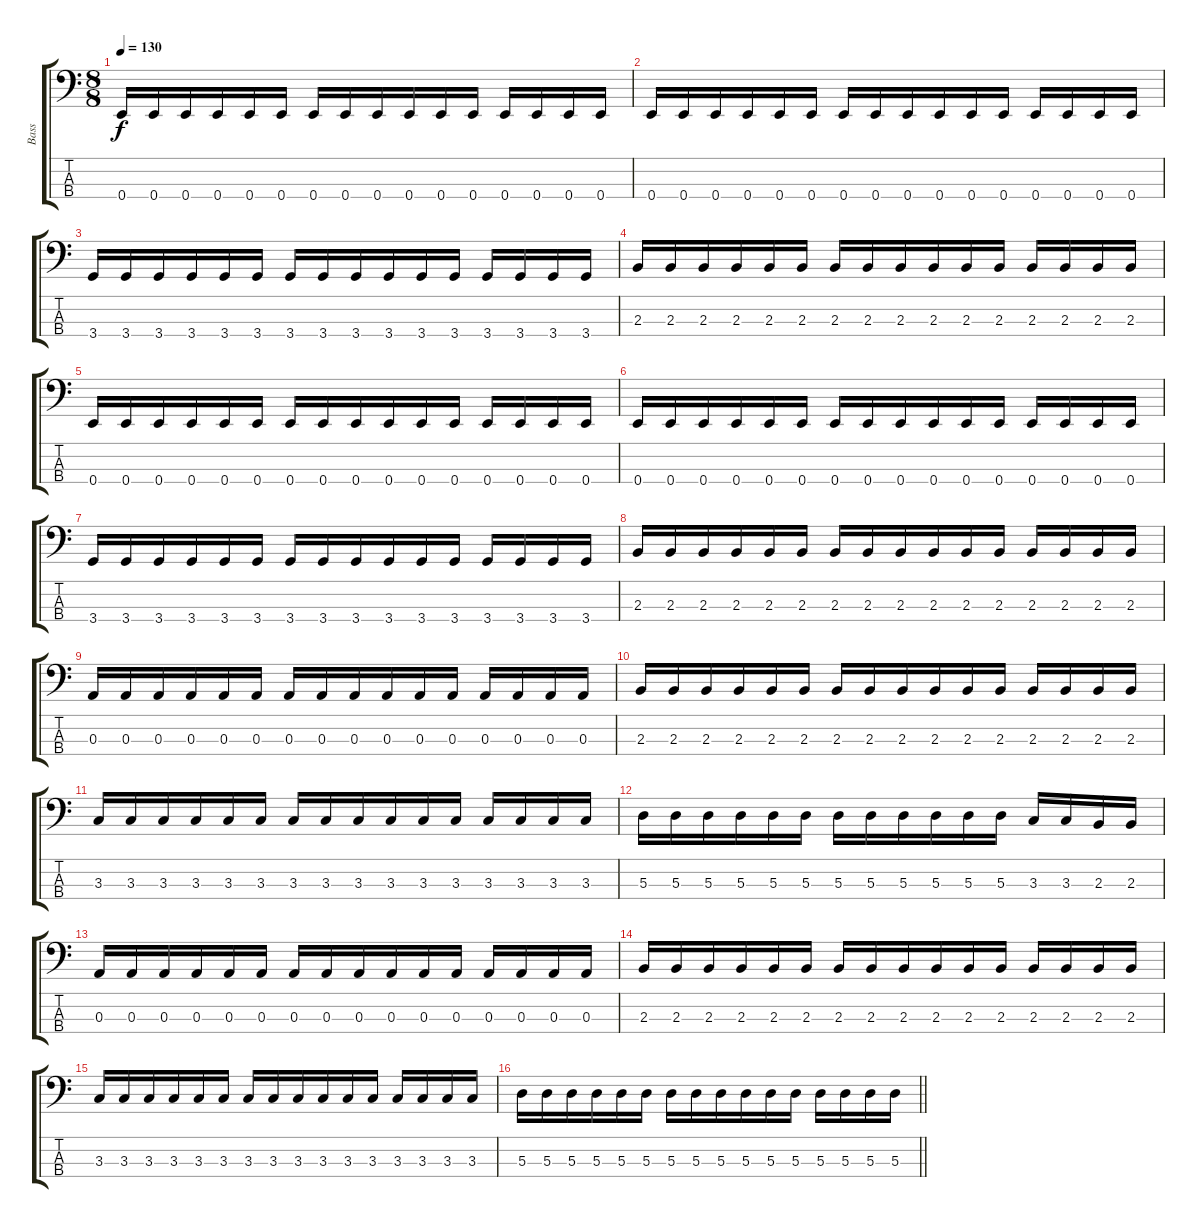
\track ("Bass" "Bass") {instrument electricbasspick}
\staff {score tabs}
\tuning (G2 D2 A1 E1) {hide}
\ts (8 8)
\tempo 130
\clef f4
\ks c
0.4.16{dy f} 0.4.16 0.4.16 0.4.16 0.4.16 0.4.16 0.4.16 0.4.16 0.4.16 0.4.16 0.4.16 0.4.16 0.4.16 0.4.16 0.4.16 0.4.16 |
0.4.16 0.4.16 0.4.16 0.4.16 0.4.16 0.4.16 0.4.16 0.4.16 0.4.16 0.4.16 0.4.16 0.4.16 0.4.16 0.4.16 0.4.16 0.4.16 |
3.4.16 3.4.16 3.4.16 3.4.16 3.4.16 3.4.16 3.4.16 3.4.16 3.4.16 3.4.16 3.4.16 3.4.16 3.4.16 3.4.16 3.4.16 3.4.16 |
2.3.16 2.3.16 2.3.16 2.3.16 2.3.16 2.3.16 2.3.16 2.3.16 2.3.16 2.3.16 2.3.16 2.3.16 2.3.16 2.3.16 2.3.16 2.3.16 |
0.4.16 0.4.16 0.4.16 0.4.16 0.4.16 0.4.16 0.4.16 0.4.16 0.4.16 0.4.16 0.4.16 0.4.16 0.4.16 0.4.16 0.4.16 0.4.16 |
0.4.16 0.4.16 0.4.16 0.4.16 0.4.16 0.4.16 0.4.16 0.4.16 0.4.16 0.4.16 0.4.16 0.4.16 0.4.16 0.4.16 0.4.16 0.4.16 |
3.4.16 3.4.16 3.4.16 3.4.16 3.4.16 3.4.16 3.4.16 3.4.16 3.4.16 3.4.16 3.4.16 3.4.16 3.4.16 3.4.16 3.4.16 3.4.16 |
2.3.16 2.3.16 2.3.16 2.3.16 2.3.16 2.3.16 2.3.16 2.3.16 2.3.16 2.3.16 2.3.16 2.3.16 2.3.16 2.3.16 2.3.16 2.3.16 |
0.3.16 0.3.16 0.3.16 0.3.16 0.3.16 0.3.16 0.3.16 0.3.16 0.3.16 0.3.16 0.3.16 0.3.16 0.3.16 0.3.16 0.3.16 0.3.16 |
2.3.16 2.3.16 2.3.16 2.3.16 2.3.16 2.3.16 2.3.16 2.3.16 2.3.16 2.3.16 2.3.16 2.3.16 2.3.16 2.3.16 2.3.16 2.3.16 |
3.3.16 3.3.16 3.3.16 3.3.16 3.3.16 3.3.16 3.3.16 3.3.16 3.3.16 3.3.16 3.3.16 3.3.16 3.3.16 3.3.16 3.3.16 3.3.16 |
5.3.16 5.3.16 5.3.16 5.3.16 5.3.16 5.3.16 5.3.16 5.3.16 5.3.16 5.3.16 5.3.16 5.3.16 3.3.16 3.3.16 2.3.16 2.3.16 |
0.3.16 0.3.16 0.3.16 0.3.16 0.3.16 0.3.16 0.3.16 0.3.16 0.3.16 0.3.16 0.3.16 0.3.16 0.3.16 0.3.16 0.3.16 0.3.16 |
2.3.16 2.3.16 2.3.16 2.3.16 2.3.16 2.3.16 2.3.16 2.3.16 2.3.16 2.3.16 2.3.16 2.3.16 2.3.16 2.3.16 2.3.16 2.3.16 |
3.3.16 3.3.16 3.3.16 3.3.16 3.3.16 3.3.16 3.3.16 3.3.16 3.3.16 3.3.16 3.3.16 3.3.16 3.3.16 3.3.16 3.3.16 3.3.16 |
\barLineRight lightlight
5.3.16 5.3.16 5.3.16 5.3.16 5.3.16 5.3.16 5.3.16 5.3.16 5.3.16 5.3.16 5.3.16 5.3.16 5.3.16 5.3.16 5.3.16 5.3.16
